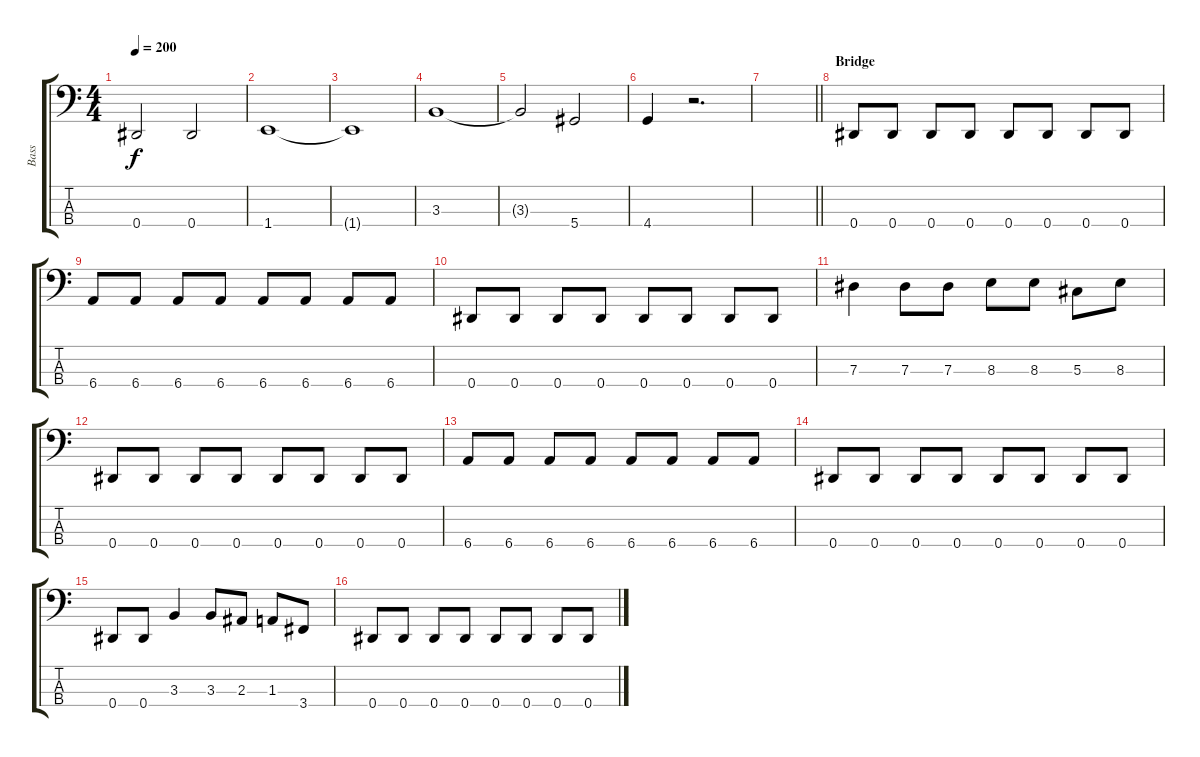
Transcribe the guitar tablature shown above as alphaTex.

\track ("Bass" "Bass") {instrument electricbasspick}
\staff {score tabs}
\tuning (Gb2 Db2 Ab1 Eb1) {hide}
\ts (4 4)
\tempo 200
\clef f4
\ks c
0.4.2{dy f} 0.4.2 |
1.4.1 |
1.4{t}.1 |
3.3.1 |
3.3{t}.2 5.4.2 |
4.4.4 r.2{d} |
\barLineRight lightlight
|
\section ("" "Bridge")
0.4.8 0.4.8 0.4.8 0.4.8 0.4.8 0.4.8 0.4.8 0.4.8 |
6.4.8 6.4.8 6.4.8 6.4.8 6.4.8 6.4.8 6.4.8 6.4.8 |
0.4.8 0.4.8 0.4.8 0.4.8 0.4.8 0.4.8 0.4.8 0.4.8 |
7.3.4 7.3.8 7.3.8 8.3.8 8.3.8 5.3.8 8.3.8 |
0.4.8 0.4.8 0.4.8 0.4.8 0.4.8 0.4.8 0.4.8 0.4.8 |
6.4.8 6.4.8 6.4.8 6.4.8 6.4.8 6.4.8 6.4.8 6.4.8 |
0.4.8 0.4.8 0.4.8 0.4.8 0.4.8 0.4.8 0.4.8 0.4.8 |
0.4.8 0.4.8 3.3.4 3.3.8 2.3.8 1.3.8 3.4.8 |
0.4.8 0.4.8 0.4.8 0.4.8 0.4.8 0.4.8 0.4.8 0.4.8
